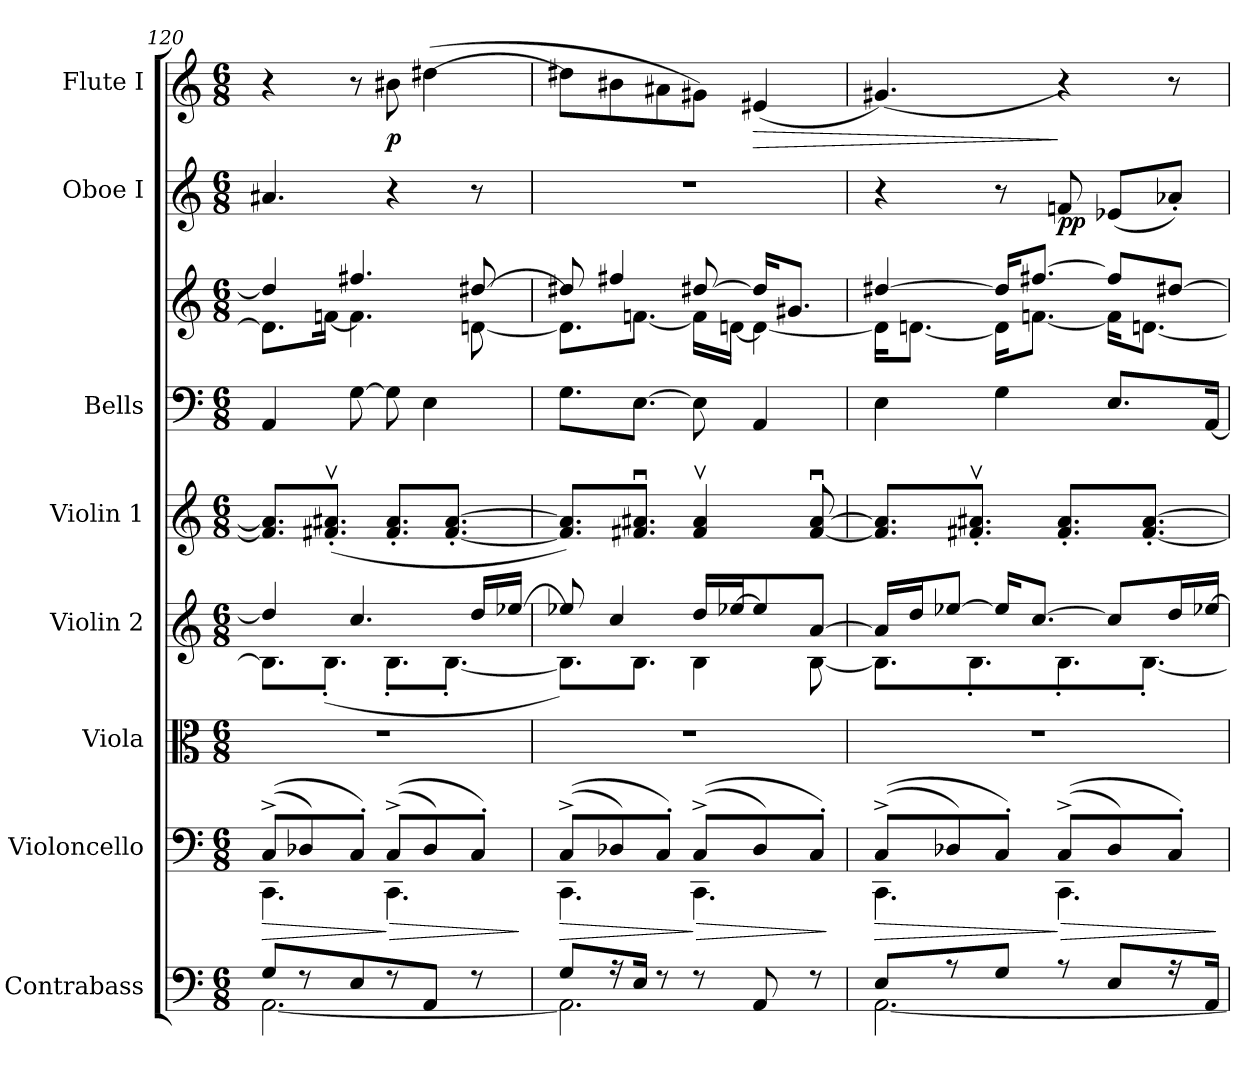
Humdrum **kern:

**kern	**kern	**dynam	**kern	**kern	**kern	**kern	**kern	**kern	**dynam	**kern	**dynam
*part8	*part7	*part7	*part6	*part5	*part4	*part3	*part3	*part2	*part2	*part1	*part1
*staff9	*staff8	*staff8	*staff7	*staff6	*staff5	*staff4	*staff3	*staff2	*staff2	*staff1	*staff1
*I"Contrabass	*I"Violoncello	*	*I"Viola	*I"Violin 2	*I"Violin 1	*I"Bells	*	*I"Oboe I	*	*I"Flute I	*
*I'Cb.	*I'Vc.	*	*I'Vla.	*I'Vln. 2	*I'Vln. 1	*	*	*I'Ob.	*	*I'Fl.	*
*clefF4	*clefF4	*	*clefC3	*clefG2	*clefG2	*clefF4	*clefG2	*clefG2	*	*clefG2	*
*ITrd7c12	*	*	*	*	*	*	*	*	*	*	*
*k[]	*k[]	*	*k[]	*k[]	*k[]	*k[]	*k[]	*k[]	*	*k[]	*
*C:	*C:	*	*C:	*C:	*C:	*C:	*C:	*C:	*	*C:	*
*M6/8	*M6/8	*	*M6/8	*M6/8	*M6/8	*M6/8	*M6/8	*M6/8	*	*M6/8	*
=120	=120	=120	=120	=120	=120	=120	=120	=120	=120	=120	=120
*^	*^	*	*	*	*	*	*	*	*	*	*
!	!	!	!	!LO:HP:b	!	!	!	!	!	!	!	!	!
*	*	*	*	*	*	*^	*	*	*^	*	*	*	*
8GGL	[2.AAA	((8C^L	4.CC	>	4%3r	4dd]	8.BL]	8.f#] 8.a#]L	4AA	4dd#]	8.dL]	4.a#X	.	4r	.
8r	.	8D-X)	.	.	.	.	.	.	.	.	.	.	.	.	.
.	.	.	.	.	.	.	(8.B'J	(8.f#X'v 8.a#X'vJ	.	.	[16fnJk	.	.	.	.
8EE	.	8C'J)	.	.	.	4.cc	.	.	[8G	4.ff#X	4.f]	.	.	8r	.
!	!	!	!	!LO:HP:n=1:b	!	!	!	!	!	!	!	!	!	!	!
8r	.	((8C^L	4.CC	] >	.	.	8.B'L	8.f#' 8.a#'L	8G]	.	.	4r	.	8b#Xi	p
8AAAJ	.	8D-)	.	.	.	.	.	.	4E	.	.	.	.	([4dd#X	.
.	.	.	.	.	.	.	[8.B'J	[8.f#' [8.a#'J	.	.	.	.	.	.	.
8r	.	8C'J)	.	.	.	16ddLL	.	.	.	[8dd#X	[8dn	8r	.	.	.
.	.	.	.	.	.	[16ee-XJJ	.	.	.	.	.	.	.	.	.
*v	*v	*	*	*	*	*v	*v	*	*	*v	*v	*	*	*	*
*	*v	*v	*	*	*	*	*	*	*	*	*	*
.	.	]	.	.	.	.	.	.	.	.	.
=121	=121	=121	=121	=121	=121	=121	=121	=121	=121	=121	=121
*^	*^	*	*	*	*	*	*	*	*	*	*
!	!	!	!	!	!	!	!	!	!LO:TX:a:t=Bells die away	!	!	!	!
!	!	!	!	!LO:HP:b	!	!	!	!	!	!	!	!	!
*	*	*	*	*	*	*^	*	*	*^	*	*	*	*
8GGL	2.AAA]	((8C^L	4.CC	>	4%3r	8ee-X]	8.BL])	8.f#] 8.a#]L)	8.GL	8dd#X]	8.dL]	4%3r	.	8dd#XL]	.
16r	.	8D-X)	.	.	.	4cc	.	.	.	4ff#X	.	.	.	8b#X	.
16EEJk	.	.	.	.	.	.	8.BJ	8.f#Xu 8.a#XuJ	[8.EJ	.	[8.fnJ	.	.	.	.
8r	.	8C'J)	.	.	.	.	.	.	.	.	.	.	.	8a#X	.
!	!	!	!	!LO:HP:n=1:b	!	!	!	!	!	!	!	!	!	!	!
8r	.	((8C^L	4.CC	] >	.	16ddLL	4B	4f#v 4a#v	8E]	[8dd#X	16fLL]	.	.	8g#XJ)	.
.	.	.	.	.	.	[16ee-XJ	.	.	.	.	[16dnJJ	.	.	.	.
!	!	!	!	!	!	!	!	!	!	!	!	!	!	!	!LO:HP:b
8AAA	.	8D-)	.	.	.	8ee-]	.	.	4AA	16dd#KL]	4d_	.	.	(4e#X	>
.	.	.	.	.	.	.	.	.	.	8.g#XJ	.	.	.	.	.
8r	.	8C'J)	.	.	.	[8aJ	[8B	[8f#u [8a#u	.	.	.	.	.	.	.
*v	*v	*	*	*	*	*v	*v	*	*	*v	*v	*	*	*	*
*	*v	*v	*	*	*	*	*	*	*	*	*	*
.	.	]	.	.	.	.	.	.	.	.	.
=122	=122	=122	=122	=122	=122	=122	=122	=122	=122	=122	=122
*^	*^	*	*	*	*	*	*	*	*	*	*
!	!	!	!	!LO:HP:b	!	!	!	!	!	!	!	!	!
*	*	*	*	*	*	*^	*	*	*^	*	*	*	*
8EEL	[2.AAA	((8C^L	4.CC	>	4%3r	16aLL]	8.BL]	8.f#] 8.a#]L	4E	[4dd#X	16dKL]	4r	.	(4.g#X)	.
.	.	.	.	.	.	16ddJ	.	.	.	.	[8.dnJ	.	.	.	.
8r	.	8D-X)	.	.	.	[8ee-XJ	.	.	.	.	.	.	.	.	.
.	.	.	.	.	.	.	8.B'	8.f#X'v 8.a#X'vJ	.	.	.	.	.	.	.
8GGJ	.	8C'J)	.	.	.	16ee-KL]	.	.	4G	16dd#KL]	16dKL]	8r	.	.	.
.	.	.	.	.	.	[8.ccJ	.	.	.	[8.ff#XJ	[8.fnJ	.	.	.	.
!	!	!	!	!LO:HP:n=1:b	!	!	!	!	!	!	!	!	!	!	!
8r	.	((8C^L	4.CC	] >	.	.	8.B'	8.f#' 8.a#'L	.	.	.	8fn	pp	4r)	]
8EEL	.	8D-)	.	.	.	8ccL]	.	.	8.EL	8ff#L]	16fKL]	(8e-XL	.	.	.
.	.	.	.	.	.	.	[8.B'J	[8.f#' [8.a#'J	.	.	[8.dnJ	.	.	.	.
16r	.	8C'J)	.	.	.	16ddL	.	.	.	[8dd#XJ	.	8a-X'J)	.	8r	.
16AAAJk	.	.	.	.	.	[16ee-XJJ	.	.	[16AAJk	.	.	.	.	.	.
*v	*v	*	*	*	*	*v	*v	*	*	*v	*v	*	*	*	*
*	*v	*v	*	*	*	*	*	*	*	*	*	*
.	.	]	.	.	.	.	.	.	.	.	.
=	=	=	=	=	=	=	=	=	=	=	=
*-	*-	*-	*-	*-	*-	*-	*-	*-	*-	*-	*-
